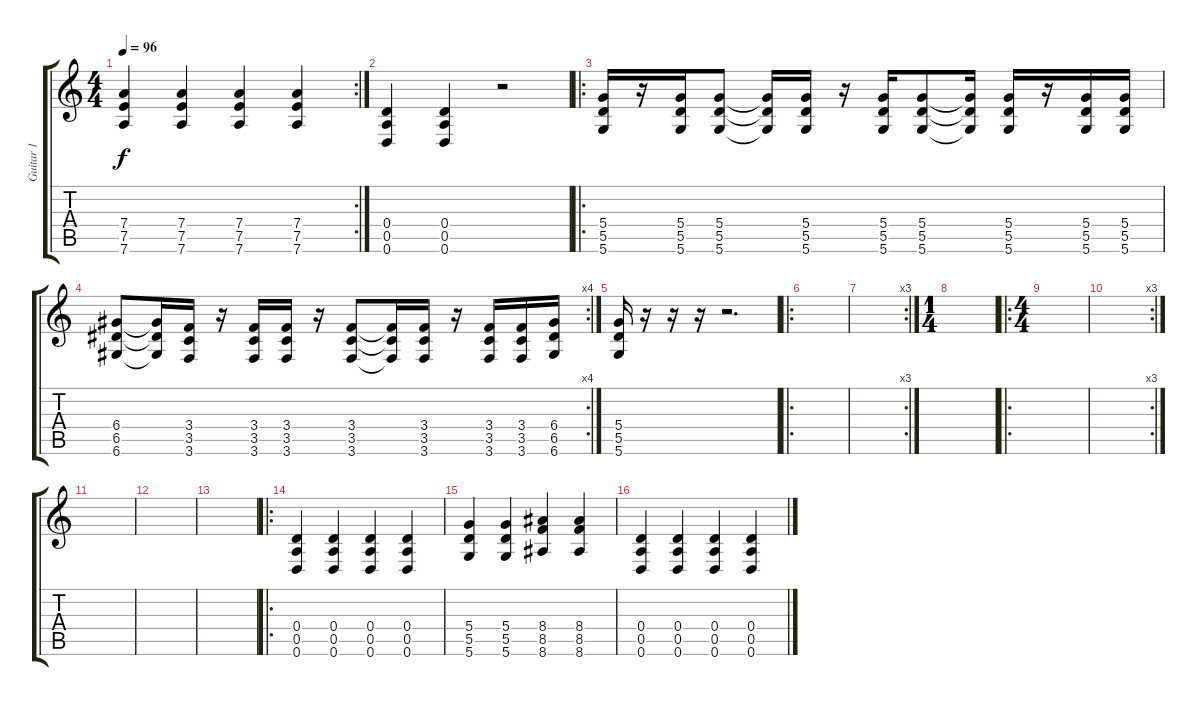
\track ("Guitar 1" "Guitar 1") {instrument distortionguitar}
\staff {score tabs}
\tuning (E4 B3 G3 D3 A2 D2) {hide}
\rc 2
\ts (4 4)
\tempo 96
\clef g2
\ks c
(7.4 7.5 7.6).4{dy f} (7.4 7.5 7.6).4 (7.4 7.5 7.6).4 (7.4 7.5 7.6).4 |
(0.4 0.5 0.6).4 (0.4 0.5 0.6).4 r.2 |
\ro
(5.4 5.5 5.6).16 r.16 (5.4 5.5 5.6).16 (5.4 5.5 5.6).8 (5.4{t} 5.5{t} 5.6{t}).16 (5.4 5.5 5.6).16 r.16 (5.4 5.5 5.6).16 (5.4 5.5 5.6).8 (5.4{t} 5.5{t} 5.6{t}).16 (5.4 5.5 5.6).16 r.16 (5.4 5.5 5.6).16 (5.4 5.5 5.6).16 |
\rc 4
(6.4 6.5 6.6).8 (6.4{t} 6.5{t} 6.6{t}).16 (3.4 3.5 3.6).16 r.16 (3.4 3.5 3.6).16 (3.4 3.5 3.6).16 r.16 (3.4 3.5 3.6).8 (3.4{t} 3.5{t} 3.6{t}).16 (3.4 3.5 3.6).16 r.16 (3.4 3.5 3.6).16 (3.4 3.5 3.6).16 (6.4 6.5 6.6).16 |
(5.4 5.5 5.6).16 r.16 r.16 r.16 r.2{d} |
\ro
|
\rc 3
|
\ts (1 4)
|
\ro
\ts (4 4)
|
\rc 3
|
|
|
|
\ro
(0.4 0.5 0.6).4 (0.4 0.5 0.6).4 (0.4 0.5 0.6).4 (0.4 0.5 0.6).4 |
(5.4 5.5 5.6).4 (5.4 5.5 5.6).4 (8.4 8.5 8.6).4 (8.4 8.5 8.6).4 |
(0.4 0.5 0.6).4 (0.4 0.5 0.6).4 (0.4 0.5 0.6).4 (0.4 0.5 0.6).4
